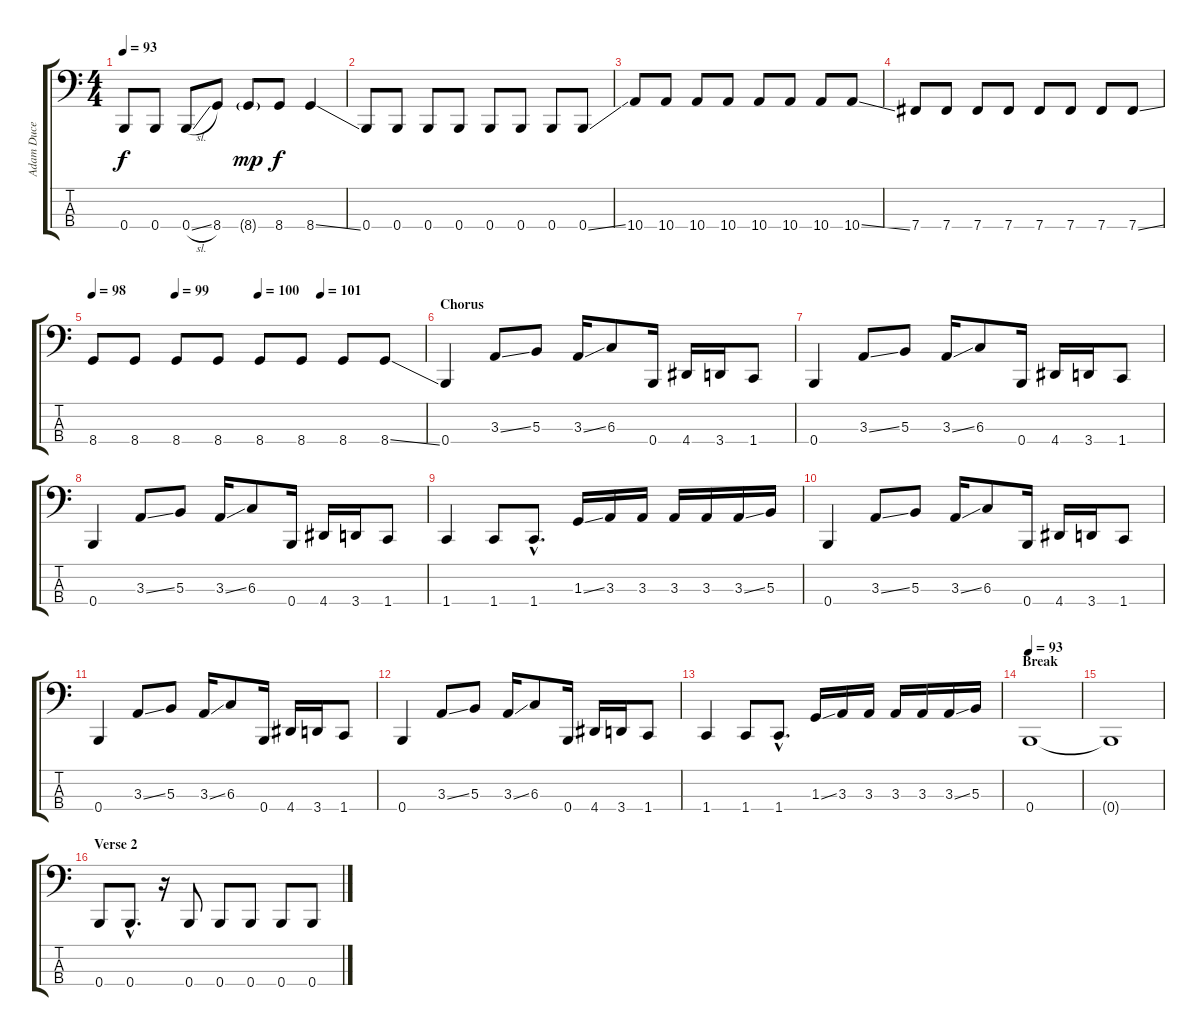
\track ("Adam Duce" "Adam Duce") {instrument electricbasspick}
\staff {score tabs}
\tuning (E2 B1 Gb1 B0) {hide}
\ts (4 4)
\tempo 93
\clef f4
\ks c
0.4.8{dy f} 0.4.8 0.4{sl}.8 8.4.8 8.4{g}.8{dy mp} 8.4.8{dy f} 8.4{ss}.4 |
0.4.8 0.4.8 0.4.8 0.4.8 0.4.8 0.4.8 0.4.8 0.4{ss}.8 |
10.4.8 10.4.8 10.4.8 10.4.8 10.4.8 10.4.8 10.4.8 10.4{ss}.8 |
7.4.8 7.4.8 7.4.8 7.4.8 7.4.8 7.4.8 7.4.8 7.4{ss}.8 |
\tempo 98
\tempo (99 0.25)
\tempo (100 0.5)
\tempo (101 0.6875)
8.4.8 8.4.8 8.4.8 8.4.8 8.4.8 8.4.8 8.4.8 8.4{ss}.8 |
\section ("" "Chorus")
0.4.4 3.3{ss}.8 5.3.8 3.3{ss}.16 6.3.8 0.4.16 4.4.16 3.4.16 1.4.8 |
0.4.4 3.3{ss}.8 5.3.8 3.3{ss}.16 6.3.8 0.4.16 4.4.16 3.4.16 1.4.8 |
0.4.4 3.3{ss}.8 5.3.8 3.3{ss}.16 6.3.8 0.4.16 4.4.16 3.4.16 1.4.8 |
1.4.4 1.4.8 1.4{hac}.8{d} 1.3{ss}.16 3.3.16 3.3.16 3.3.16 3.3.16 3.3{ss}.16 5.3.16 |
0.4.4 3.3{ss}.8 5.3.8 3.3{ss}.16 6.3.8 0.4.16 4.4.16 3.4.16 1.4.8 |
0.4.4 3.3{ss}.8 5.3.8 3.3{ss}.16 6.3.8 0.4.16 4.4.16 3.4.16 1.4.8 |
0.4.4 3.3{ss}.8 5.3.8 3.3{ss}.16 6.3.8 0.4.16 4.4.16 3.4.16 1.4.8 |
1.4.4 1.4.8 1.4{hac}.8{d} 1.3{ss}.16 3.3.16 3.3.16 3.3.16 3.3.16 3.3{ss}.16 5.3.16 |
\section ("" "Break")
\tempo 93
0.4.1 |
0.4{t}.1 |
\section ("" "Verse 2")
0.4.8 0.4{hac}.8{d} r.16 0.4.8 0.4.8 0.4.8 0.4.8 0.4.8
